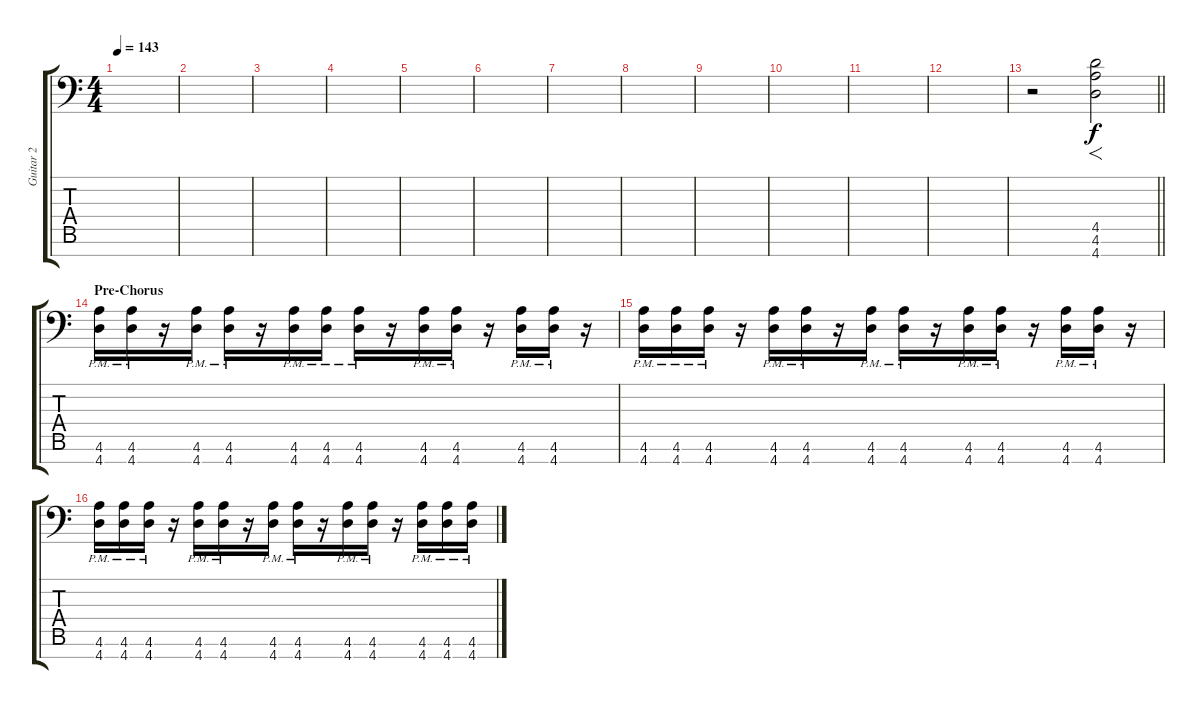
\track ("Guitar 2" "Guitar 2") {instrument distortionguitar}
\staff {score tabs}
\tuning (Eb4 Bb3 F3 Eb3 Bb2 F2 Bb1) {hide}
\ts (4 4)
\tempo 143
\clef f4
\ks c
|
|
|
|
|
|
|
|
|
|
|
|
\barLineRight lightlight
r.2 (4.5 4.6 4.7).2{f volume 13} |
\section ("" "Pre-Chorus")
(4.6{pm} 4.7{pm}).16 (4.6{pm} 4.7{pm}).16 r.16 (4.6{pm} 4.7{pm}).16 (4.6{pm} 4.7{pm}).16 r.16 (4.6{pm} 4.7{pm}).16 (4.6{pm} 4.7{pm}).16 (4.6{pm} 4.7{pm}).16 r.16 (4.6{pm} 4.7{pm}).16 (4.6{pm} 4.7{pm}).16 r.16 (4.6{pm} 4.7{pm}).16 (4.6{pm} 4.7{pm}).16 r.16 |
(4.6{pm} 4.7{pm}).16 (4.6{pm} 4.7{pm}).16 (4.6{pm} 4.7{pm}).16 r.16 (4.6{pm} 4.7{pm}).16 (4.6{pm} 4.7{pm}).16 r.16 (4.6{pm} 4.7{pm}).16 (4.6{pm} 4.7{pm}).16 r.16 (4.6{pm} 4.7{pm}).16 (4.6{pm} 4.7{pm}).16 r.16 (4.6{pm} 4.7{pm}).16 (4.6{pm} 4.7{pm}).16 r.16 |
(4.6{pm} 4.7{pm}).16 (4.6{pm} 4.7{pm}).16 (4.6{pm} 4.7{pm}).16 r.16 (4.6{pm} 4.7{pm}).16 (4.6{pm} 4.7{pm}).16 r.16 (4.6{pm} 4.7{pm}).16 (4.6{pm} 4.7{pm}).16 r.16 (4.6{pm} 4.7{pm}).16 (4.6{pm} 4.7{pm}).16 r.16 (4.6{pm} 4.7{pm}).16 (4.6{pm} 4.7{pm}).16 (4.6{pm} 4.7{pm}).16
